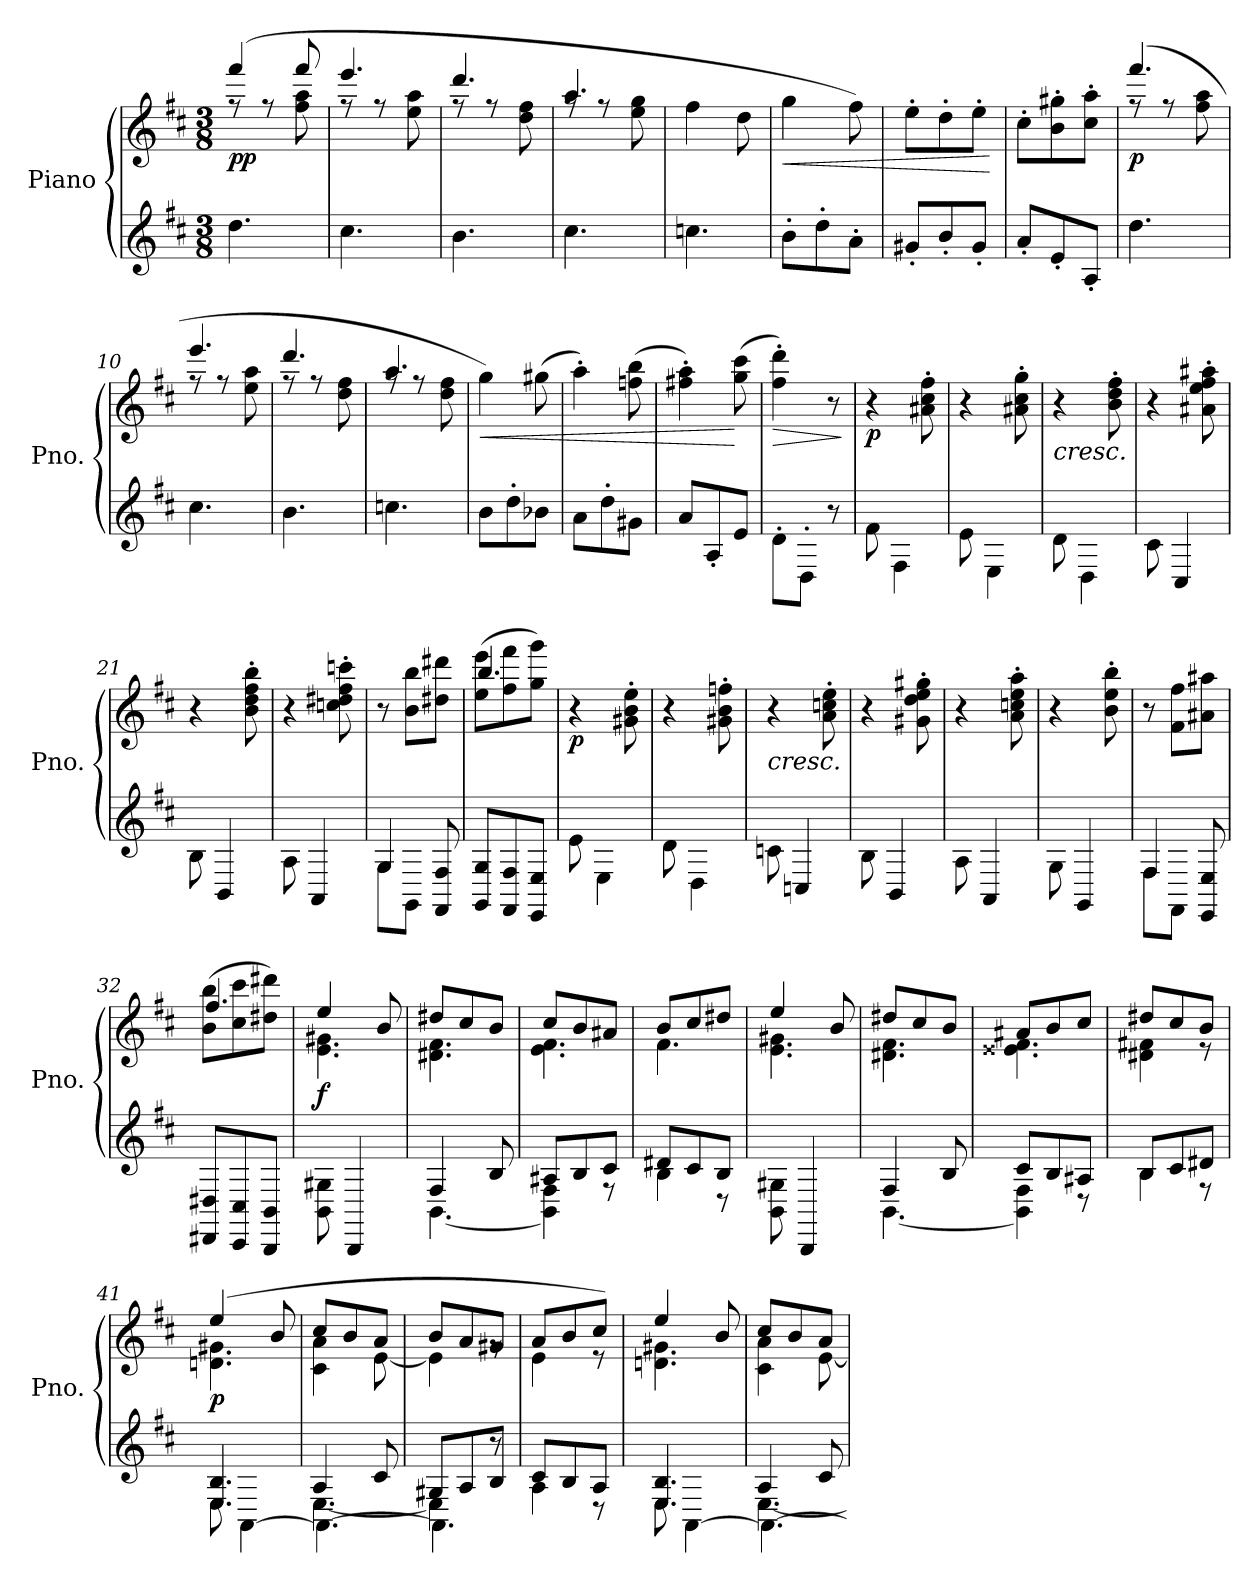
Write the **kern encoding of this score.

**kern	**kern	**dynam
*part1	*part1	*part1
*staff2	*staff1	*staff1/2
*I"Piano	*	*
*I'Pno.	*	*
*clefG2	*clefG2	*
*k[f#c#]	*k[f#c#]	*
*M3/8	*M3/8	*
*MM170	*MM170	*
=1	=1	=1
*	*^	*
!	!	!	!LO:DY:b
4.dd\	(>4fff#/	8rff	pp
.	.	8rff	.
.	8fff#/	8ff#\ 8aa\	.
=2	=2	=2	=2
4.cc#\	4.eee/	8rff	.
.	.	8rff	.
.	.	8ee\ 8aa\	.
=3	=3	=3	=3
4.b\	4.ddd/	8rff	.
.	.	8rff	.
.	.	8dd\ 8ff#\	.
=4	=4	=4	=4
4.cc#\	4.aa/	8rff	.
.	.	8rff	.
.	.	8ee\ 8gg\	.
*	*v	*v	*
=5	=5	=5
4.ccn\	4ff#\	.
.	8dd\	.
=6	=6	=6
!	!	!LO:HP:b
8b'\L	4gg\	<
8dd'\	.	.
8a'\J	8ff#\)	.
=7	=7	=7
8g#X'/L	8ee'\L	.
8b'/	8dd'\	.
8g#'/J	8ee'\J	.
.	.	[
=8	=8	=8
8a'/L	8cc#'\L	.
8e'/	8b\' 8gg#X\'	.
8A'/J	8cc#\' 8aa\'J	.
!!LO:LB:g=z
=9	=9	=9
*	*^	*
!	!	!	!LO:DY:b
4.dd\	(>4.fff#/	8rff	p
.	.	8rff	.
.	.	8ff#\ 8aa\	.
=10	=10	=10	=10
4.cc#\	4.eee/	8rff	.
.	.	8rff	.
.	.	8ee\ 8aa\	.
=11	=11	=11	=11
4.b\	4.ddd/	8rff	.
.	.	8rff	.
.	.	8dd\ 8ff#\	.
=12	=12	=12	=12
4.ccn\	4.aa/	8rff	.
.	.	8rff	.
.	.	8dd\ 8ff#\	.
=13	=13	=13	=13
!	!	!	!LO:HP:b
*	*v	*v	*
8b\L	4gg\)	<
8dd'\	.	.
8b-X\J	(>8gg#X\	.
=14	=14	=14
8a\L	4aa'\)	.
8dd'\	.	.
8g#X\J	(>8ffn\ 8bb\	.
=15	=15	=15
8a/L	4ff#X\' 4aa\')	.
8A'/	.	.
8e/J	(>8gg\ 8ccc#\	[
=16	=16	=16
!	!	!LO:HP:b
8d'\L	4ff#\' 4ddd\')	>
8D'\J	.	.
8r	8r	.
.	.	]
!!LO:LB:g=z
=17	=17	=17
!	!	!LO:DY:b
8f#\	4r	p
4F#\	.	.
.	8a#X\' 8cc#\' 8ff#\'	.
=18	=18	=18
8e\	4r	.
4E\	.	.
.	8a#X\' 8cc#\' 8gg\'	.
=19	=19	=19
!	!LO:TX:b:i:t=cresc.	!
8d\	4r	.
4D\	.	.
.	8b\' 8dd\' 8ff#\'	.
=20	=20	=20
8c#\	4r	.
4C#/	.	.
.	8a#X\' 8ee\' 8ff#\' 8aa#X\'	.
=21	=21	=21
8B\	4r	.
4BB/	.	.
.	8b\' 8dd\' 8ff#\' 8bb\'	.
=22	=22	=22
8A\	4r	.
4AA/	.	.
.	8ccn\' 8dd#X\' 8ff#\' 8cccn\'	.
=23	=23	=23
*^	*	*
8G\L	4G/	8r	.
8GG\J	.	8b\ 8bb\L	.
8FF#/ 8F#/	8ryy	8dd#X\ 8ddd#X\J	.
*v	*v	*	*
=24	=24	=24
*	*^	*
8GG/ 8G/L	(>8ee\ 8eee\L	4.bb/	.
8FF#/ 8F#/	8ff#\ 8fff#\	.	.
8EE/ 8E/J	8gg\ 8ggg\J)	.	.
*	*v	*v	*
!!LO:LB:g=z
=25	=25	=25
!	!	!LO:DY:b
8e\	4r	p
4E\	.	.
.	8g#X\' 8b\' 8ee\'	.
=26	=26	=26
8d\	4r	.
4D\	.	.
.	8g#X\' 8b\' 8ffn\'	.
=27	=27	=27
!	!LO:TX:b:i:t=cresc.	!
8cn\	4r	.
4Cn/	.	.
.	8a\' 8ccn\' 8ee\'	.
=28	=28	=28
8B\	4r	.
4BB/	.	.
.	8g#X\' 8dd\' 8ee\' 8gg#X\'	.
=29	=29	=29
8A\	4r	.
4AA/	.	.
.	8a\' 8ccn\' 8ee\' 8aa\'	.
=30	=30	=30
8G\	4r	.
4GG/	.	.
.	8b\' 8ee\' 8bb\'	.
=31	=31	=31
*^	*	*
8F#\L	4F#/	8r	.
8FF#\J	.	8f#\ 8ff#\L	.
8EE/ 8E/	8ryy	8a#X\ 8aa#X\J	.
*v	*v	*	*
=32	=32	=32
*	*^	*
8DD#X/ 8D#X/L	(>8b\ 8bb\L	4.ff#/	.
8CC#/ 8C#/	8cc#\ 8ccc#\	.	.
8BBB/ 8BB/J	8dd#X\ 8ddd#X\J)	.	.
!!LO:LB:g=z	!!
=33	=33	=33	=33
!	!	!	!LO:DY:b
8BB\ 8G#X\	4ee/	4.e\ 4.g#X\	f
4BBB/	.	.	.
.	8b/	.	.
=34	=34	=34	=34
*^	*	*	*
4F#/	[4.BB\	8dd#X/L	4.d#X\ 4.f#\	.
.	.	8cc#/	.	.
8B/	.	8b/J	.	.
=35	=35	=35	=35	=35
8A#X/L	4BB\] 4F#\	8cc#/L	4.e\ 4.f#\	.
8B/	.	8b/	.	.
8c#/J	8r	8a#X/J	.	.
=36	=36	=36	=36	=36
8d#X/L	4B\	8b/L	4.f#\	.
8c#/	.	8cc#/	.	.
8B/J	8r	8dd#X/J	.	.
*v	*v	*	*	*
=37	=37	=37	=37
8BB\ 8G#X\	4ee/	4.e\ 4.g#X\	.
4BBB/	.	.	.
.	8b/	.	.
=38	=38	=38	=38
*^	*	*	*
4F#/	[4.BB\	8dd#X/L	4.d#X\ 4.f#\	.
.	.	8cc#/	.	.
8B/	.	8b/J	.	.
=39	=39	=39	=39	=39
8c#/L	4BB\] 4F#\	8a#X/L	4.e##X\ 4.f#\	.
8B/	.	8b/	.	.
8A#X/J	8r	8cc#/J	.	.
=40	=40	=40	=40	=40
8B/L	4B\	8dd#X/L	4d#X\ 4f#X\	.
8c#/	.	8cc#/	.	.
8d#X/J	8r	8b/J	8r	.
!!LO:PB:g=z	!!
=41	=41	=41	=41	=41
*	*^	*	*	*
!	!	!	!	!	!LO:DY:b
4.E/ 4.B/	8E\	8ryy	(>4ee/	4.dn\ 4.g#X\	p
.	4ryy	[4AA\	.	.	.
.	.	.	8b/	.	.
=42	=42	=42	=42	=42	=42
4A/	[4.E\	4.AA\_	8cc#/L	4c#\ 4a\	.
.	.	.	8b/	.	.
8c#/	.	.	8a/J	[8e\	.
=43	=43	=43	=43	=43	=43
8G#X/L	4E\]	4.AA\]	8b/L	4e\]	.
8A/	.	.	8a/	.	.
8B/J	8r	.	8g#X/J	8rg	.
*	*v	*v	*	*	*
=44	=44	=44	=44	=44
8c#/L	4A\	8a/L	4e\	.
8B/	.	8b/	.	.
8A/J	8r	8cc#/J)	8r	.
=45	=45	=45	=45	=45
*	*^	*	*	*
4.E/ 4.B/	8E\	8ryy	4ee/	4.dn\ 4.g#X\	.
.	4ryy	[4AA\	.	.	.
.	.	.	8b/	.	.
=46	=46	=46	=46	=46	=46
4A/	[4.E\	4.AA\_	8cc#/L	4c#\ 4a\	.
.	.	.	8b/	.	.
8c#/	.	.	8a/J	[8e\	.
*v	*v	*v	*	*	*
*	*v	*v	*
=	=	=
*-	*-	*-
